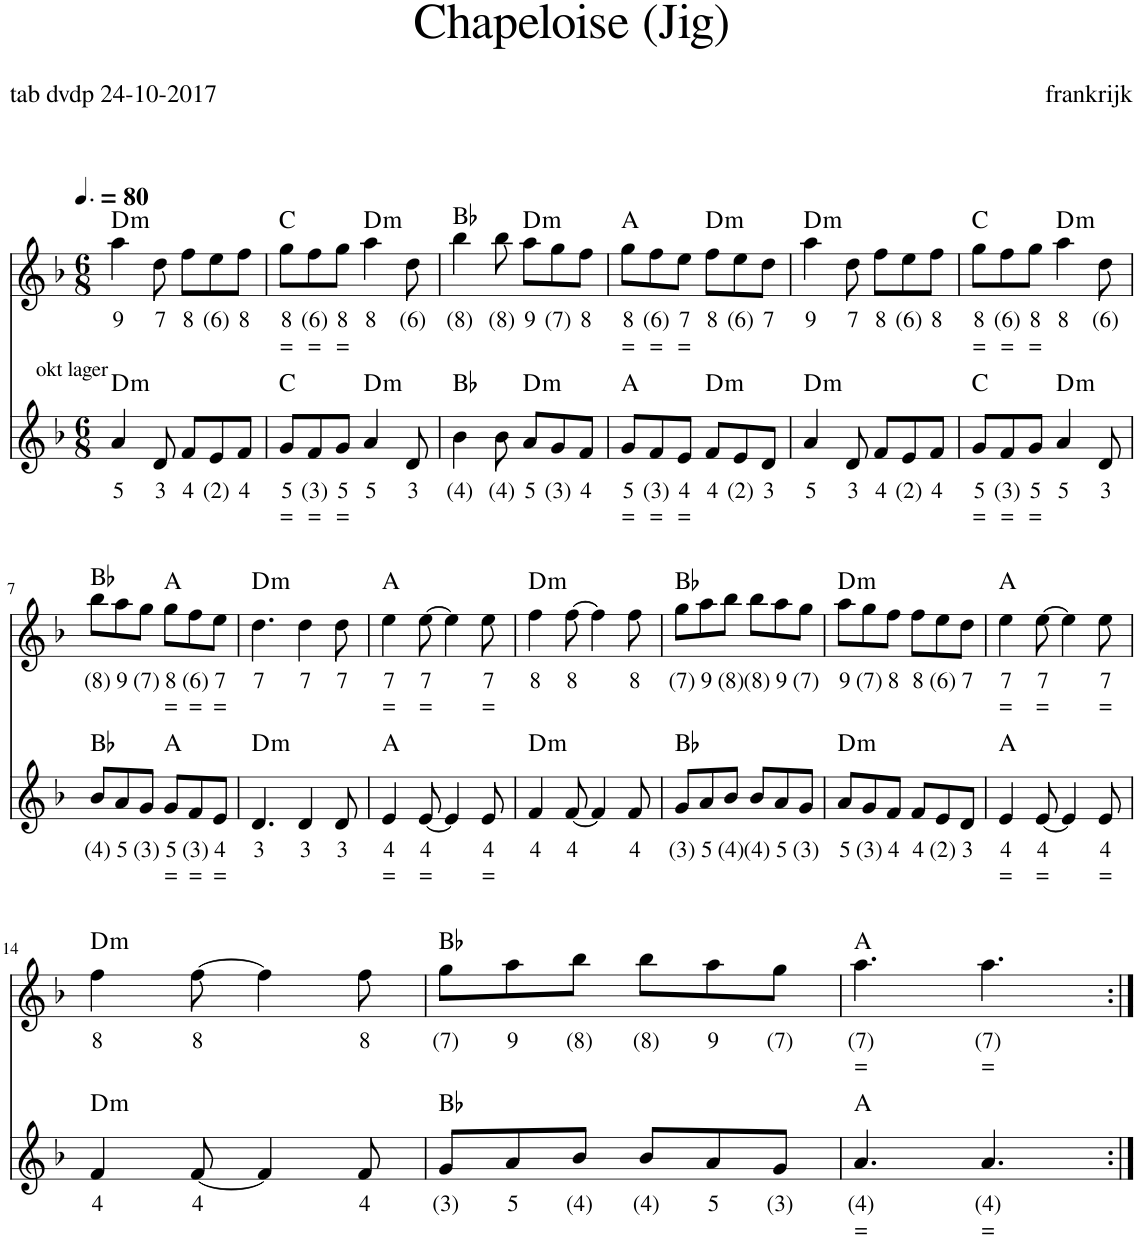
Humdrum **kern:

**kern	**text	**text	**kern	**text	**text	**harte
*part2	*part2	*part2	*part1	*part1	*part1	*part1
*staff2	*staff2	*staff2	*staff1	*staff1	*staff1	*
*I"Stem	*	*	*I"Stem	*	*	*
*clefG2	*	*	*clefG2	*	*	*
*k[b-]	*	*	*k[b-]	*	*	*
*M6/8	*	*	*M6/8	*	*	*
*MM120	*	*	*MM120	*	*	*
=1	=1	=1	=1	=1	=1	=1
!LO:TX:a:t=okt lager	!	!	!	!	!	!
!	!LO:LY:b	!	!	!LO:LY:b	!	!LO:H:kt=m
4a/	5	.	4aa\	9	.	D:min
!	!LO:LY:b	!	!	!LO:LY:b	!	!
8d/	3	.	8dd\	7	.	.
!	!LO:LY:b	!	!	!LO:LY:b	!	!
8f/L	4	.	8ff\L	8	.	.
!	!LO:LY:b	!	!	!LO:LY:b	!	!
8e/	(2)	.	8ee\	(6)	.	.
!	!LO:LY:b	!	!	!LO:LY:b	!	!
8f/J	4	.	8ff\J	8	.	.
=2	=2	=2	=2	=2	=2	=2
!	!LO:LY:b	!LO:LY:b	!	!LO:LY:b	!LO:LY:b	!
8g/L	5	=	8gg\L	8	=	C:maj
!	!LO:LY:b	!LO:LY:b	!	!LO:LY:b	!LO:LY:b	!
8f/	(3)	=	8ff\	(6)	=	.
!	!LO:LY:b	!LO:LY:b	!	!LO:LY:b	!LO:LY:b	!
8g/J	5	=	8gg\J	8	=	.
!	!LO:LY:b	!	!	!LO:LY:b	!	!LO:H:kt=m
4a/	5	.	4aa\	8	.	D:min
!	!LO:LY:b	!	!	!LO:LY:b	!	!
8d/	3	.	8dd\	(6)	.	.
=3	=3	=3	=3	=3	=3	=3
!	!LO:LY:b	!	!	!LO:LY:b	!	!
4b-\	(4)	.	4bb-\	(8)	.	Bb:maj
!	!LO:LY:b	!	!	!LO:LY:b	!	!
8b-\	(4)	.	8bb-\	(8)	.	.
!	!LO:LY:b	!	!	!LO:LY:b	!	!LO:H:kt=m
8a/L	5	.	8aa\L	9	.	D:min
!	!LO:LY:b	!	!	!LO:LY:b	!	!
8g/	(3)	.	8gg\	(7)	.	.
!	!LO:LY:b	!	!	!LO:LY:b	!	!
8f/J	4	.	8ff\J	8	.	.
=4	=4	=4	=4	=4	=4	=4
!	!LO:LY:b	!LO:LY:b	!	!LO:LY:b	!LO:LY:b	!
8g/L	5	=	8gg\L	8	=	A:maj
!	!LO:LY:b	!LO:LY:b	!	!LO:LY:b	!LO:LY:b	!
8f/	(3)	=	8ff\	(6)	=	.
!	!LO:LY:b	!LO:LY:b	!	!LO:LY:b	!LO:LY:b	!
8e/J	4	=	8ee\J	7	=	.
!	!LO:LY:b	!	!	!LO:LY:b	!	!LO:H:kt=m
8f/L	4	.	8ff\L	8	.	D:min
!	!LO:LY:b	!	!	!LO:LY:b	!	!
8e/	(2)	.	8ee\	(6)	.	.
!	!LO:LY:b	!	!	!LO:LY:b	!	!
8d/J	3	.	8dd\J	7	.	.
=5	=5	=5	=5	=5	=5	=5
!	!LO:LY:b	!	!	!LO:LY:b	!	!LO:H:kt=m
4a/	5	.	4aa\	9	.	D:min
!	!LO:LY:b	!	!	!LO:LY:b	!	!
8d/	3	.	8dd\	7	.	.
!	!LO:LY:b	!	!	!LO:LY:b	!	!
8f/L	4	.	8ff\L	8	.	.
!	!LO:LY:b	!	!	!LO:LY:b	!	!
8e/	(2)	.	8ee\	(6)	.	.
!	!LO:LY:b	!	!	!LO:LY:b	!	!
8f/J	4	.	8ff\J	8	.	.
=6	=6	=6	=6	=6	=6	=6
!	!LO:LY:b	!LO:LY:b	!	!LO:LY:b	!LO:LY:b	!
8g/L	5	=	8gg\L	8	=	C:maj
!	!LO:LY:b	!LO:LY:b	!	!LO:LY:b	!LO:LY:b	!
8f/	(3)	=	8ff\	(6)	=	.
!	!LO:LY:b	!LO:LY:b	!	!LO:LY:b	!LO:LY:b	!
8g/J	5	=	8gg\J	8	=	.
!	!LO:LY:b	!	!	!LO:LY:b	!	!LO:H:kt=m
4a/	5	.	4aa\	8	.	D:min
!	!LO:LY:b	!	!	!LO:LY:b	!	!
8d/	3	.	8dd\	(6)	.	.
!!LO:LB:g=z
=7	=7	=7	=7	=7	=7	=7
!	!LO:LY:b	!	!	!LO:LY:b	!	!
8b-/L	(4)	.	8bb-\L	(8)	.	Bb:maj
!	!LO:LY:b	!	!	!LO:LY:b	!	!
8a/	5	.	8aa\	9	.	.
!	!LO:LY:b	!	!	!LO:LY:b	!	!
8g/J	(3)	.	8gg\J	(7)	.	.
!	!LO:LY:b	!LO:LY:b	!	!LO:LY:b	!LO:LY:b	!
8g/L	5	=	8gg\L	8	=	A:maj
!	!LO:LY:b	!LO:LY:b	!	!LO:LY:b	!LO:LY:b	!
8f/	(3)	=	8ff\	(6)	=	.
!	!LO:LY:b	!LO:LY:b	!	!LO:LY:b	!LO:LY:b	!
8e/J	4	=	8ee\J	7	=	.
=8	=8	=8	=8	=8	=8	=8
!	!LO:LY:b	!	!	!LO:LY:b	!	!LO:H:kt=m
4.d/	3	.	4.dd\	7	.	D:min
!	!LO:LY:b	!	!	!LO:LY:b	!	!
4d/	3	.	4dd\	7	.	.
!	!LO:LY:b	!	!	!LO:LY:b	!	!
8d/	3	.	8dd\	7	.	.
=9	=9	=9	=9	=9	=9	=9
!	!LO:LY:b	!LO:LY:b	!	!LO:LY:b	!LO:LY:b	!
4e/	4	=	4ee\	7	=	A:maj
!	!LO:LY:b	!LO:LY:b	!	!LO:LY:b	!LO:LY:b	!
[8e/	4	=	[8ee\	7	=	.
4e/]	.	.	4ee\]	.	.	.
!	!LO:LY:b	!LO:LY:b	!	!LO:LY:b	!LO:LY:b	!
8e/	4	=	8ee\	7	=	.
=10	=10	=10	=10	=10	=10	=10
!	!LO:LY:b	!	!	!LO:LY:b	!	!LO:H:kt=m
4f/	4	.	4ff\	8	.	D:min
!	!LO:LY:b	!	!	!LO:LY:b	!	!
[8f/	4	.	[8ff\	8	.	.
4f/]	.	.	4ff\]	.	.	.
!	!LO:LY:b	!	!	!LO:LY:b	!	!
8f/	4	.	8ff\	8	.	.
=11	=11	=11	=11	=11	=11	=11
!	!LO:LY:b	!	!	!LO:LY:b	!	!
8g/L	(3)	.	8gg\L	(7)	.	Bb:maj
!	!LO:LY:b	!	!	!LO:LY:b	!	!
8a/	5	.	8aa\	9	.	.
!	!LO:LY:b	!	!	!LO:LY:b	!	!
8b-/J	(4)	.	8bb-\J	(8)	.	.
!	!LO:LY:b	!	!	!LO:LY:b	!	!
8b-/L	(4)	.	8bb-\L	(8)	.	.
!	!LO:LY:b	!	!	!LO:LY:b	!	!
8a/	5	.	8aa\	9	.	.
!	!LO:LY:b	!	!	!LO:LY:b	!	!
8g/J	(3)	.	8gg\J	(7)	.	.
=12	=12	=12	=12	=12	=12	=12
!	!LO:LY:b	!	!	!LO:LY:b	!	!LO:H:kt=m
8a/L	5	.	8aa\L	9	.	D:min
!	!LO:LY:b	!	!	!LO:LY:b	!	!
8g/	(3)	.	8gg\	(7)	.	.
!	!LO:LY:b	!	!	!LO:LY:b	!	!
8f/J	4	.	8ff\J	8	.	.
!	!LO:LY:b	!	!	!LO:LY:b	!	!
8f/L	4	.	8ff\L	8	.	.
!	!LO:LY:b	!	!	!LO:LY:b	!	!
8e/	(2)	.	8ee\	(6)	.	.
!	!LO:LY:b	!	!	!LO:LY:b	!	!
8d/J	3	.	8dd\J	7	.	.
=13	=13	=13	=13	=13	=13	=13
!	!LO:LY:b	!LO:LY:b	!	!LO:LY:b	!LO:LY:b	!
4e/	4	=	4ee\	7	=	A:maj
!	!LO:LY:b	!LO:LY:b	!	!LO:LY:b	!LO:LY:b	!
[8e/	4	=	[8ee\	7	=	.
4e/]	.	.	4ee\]	.	.	.
!	!LO:LY:b	!LO:LY:b	!	!LO:LY:b	!LO:LY:b	!
8e/	4	=	8ee\	7	=	.
!!LO:LB:g=z
=14	=14	=14	=14	=14	=14	=14
!	!LO:LY:b	!	!	!LO:LY:b	!	!LO:H:kt=m
4f/	4	.	4ff\	8	.	D:min
!	!LO:LY:b	!	!	!LO:LY:b	!	!
[8f/	4	.	[8ff\	8	.	.
4f/]	.	.	4ff\]	.	.	.
!	!LO:LY:b	!	!	!LO:LY:b	!	!
8f/	4	.	8ff\	8	.	.
=15	=15	=15	=15	=15	=15	=15
!	!LO:LY:b	!	!	!LO:LY:b	!	!
8g/L	(3)	.	8gg\L	(7)	.	Bb:maj
!	!LO:LY:b	!	!	!LO:LY:b	!	!
8a/	5	.	8aa\	9	.	.
!	!LO:LY:b	!	!	!LO:LY:b	!	!
8b-/J	(4)	.	8bb-\J	(8)	.	.
!	!LO:LY:b	!	!	!LO:LY:b	!	!
8b-/L	(4)	.	8bb-\L	(8)	.	.
!	!LO:LY:b	!	!	!LO:LY:b	!	!
8a/	5	.	8aa\	9	.	.
!	!LO:LY:b	!	!	!LO:LY:b	!	!
8g/J	(3)	.	8gg\J	(7)	.	.
=16	=16	=16	=16	=16	=16	=16
!	!LO:LY:b	!LO:LY:b	!	!LO:LY:b	!LO:LY:b	!
4.a/	(4)	=	4.aa\	(7)	=	A:maj
!	!LO:LY:b	!LO:LY:b	!	!LO:LY:b	!LO:LY:b	!
4.a/	(4)	=	4.aa\	(7)	=	.
=:|!	=:|!	=:|!	=:|!	=:|!	=:|!	=:|!
*-	*-	*-	*-	*-	*-	*-
